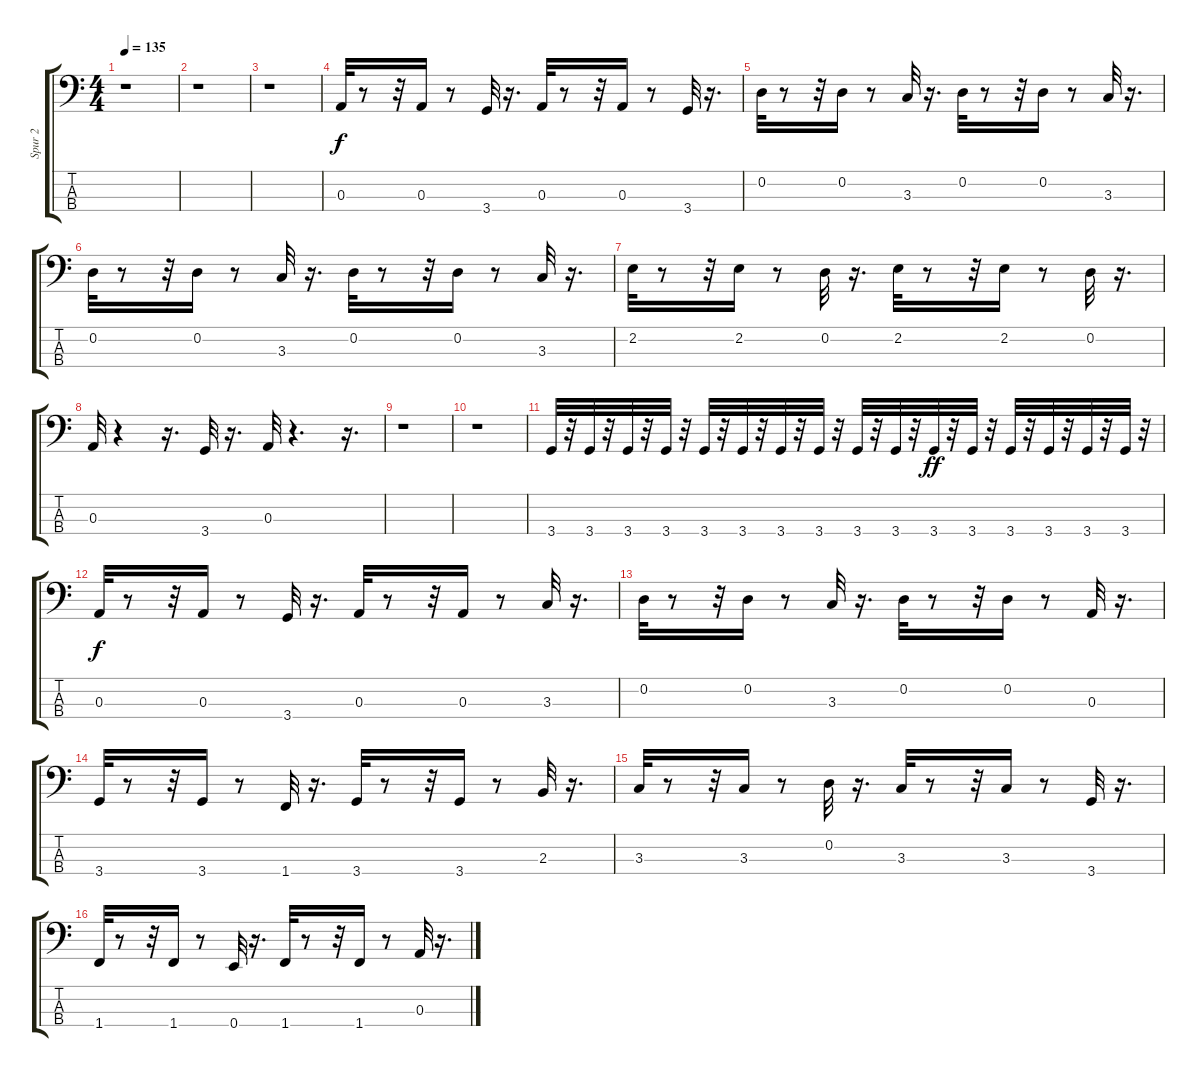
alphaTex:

\track ("Spur 2" "Spur 2") {instrument electricbassfinger}
\staff {score tabs}
\tuning (G2 D2 A1 E1) {hide}
\ts (4 4)
\tempo 135
\clef f4
\ks c
r.1{dy f} |
r.1 |
r.1 |
0.3.32 r.8 r.32 0.3.16 r.8 3.4.32 r.16{d} 0.3.32 r.8 r.32 0.3.16 r.8 3.4.32 r.16{d} |
0.2.32 r.8 r.32 0.2.16 r.8 3.3.32 r.16{d} 0.2.32 r.8 r.32 0.2.16 r.8 3.3.32 r.16{d} |
0.2.32 r.8 r.32 0.2.16 r.8 3.3.32 r.16{d} 0.2.32 r.8 r.32 0.2.16 r.8 3.3.32 r.16{d} |
2.2.32 r.8 r.32 2.2.16 r.8 0.2.32 r.16{d} 2.2.32 r.8 r.32 2.2.16 r.8 0.2.32 r.16{d} |
0.3.32 r.4 r.16{d} 3.4.32 r.16{d} 0.3.32 r.4{d} r.16{d} |
r.1 |
r.1 |
3.4.32 r.32 3.4.32 r.32 3.4.32 r.32 3.4.32 r.32 3.4.32 r.32 3.4.32 r.32 3.4.32 r.32 3.4.32 r.32 3.4.32 r.32 3.4.32 r.32 3.4.32{dy ff} r.32 3.4.32 r.32 3.4.32 r.32 3.4.32 r.32 3.4.32 r.32 3.4.32 r.32 |
0.3.32{dy f} r.8 r.32 0.3.16 r.8 3.4.32 r.16{d} 0.3.32 r.8 r.32 0.3.16 r.8 3.3.32 r.16{d} |
0.2.32 r.8 r.32 0.2.16 r.8 3.3.32 r.16{d} 0.2.32 r.8 r.32 0.2.16 r.8 0.3.32 r.16{d} |
3.4.32 r.8 r.32 3.4.16 r.8 1.4.32 r.16{d} 3.4.32 r.8 r.32 3.4.16 r.8 2.3.32 r.16{d} |
3.3.32 r.8 r.32 3.3.16 r.8 0.2.32 r.16{d} 3.3.32 r.8 r.32 3.3.16 r.8 3.4.32 r.16{d} |
1.4.32 r.8 r.32 1.4.16 r.8 0.4.32 r.16{d} 1.4.32 r.8 r.32 1.4.16 r.8 0.3.32 r.16{d}
